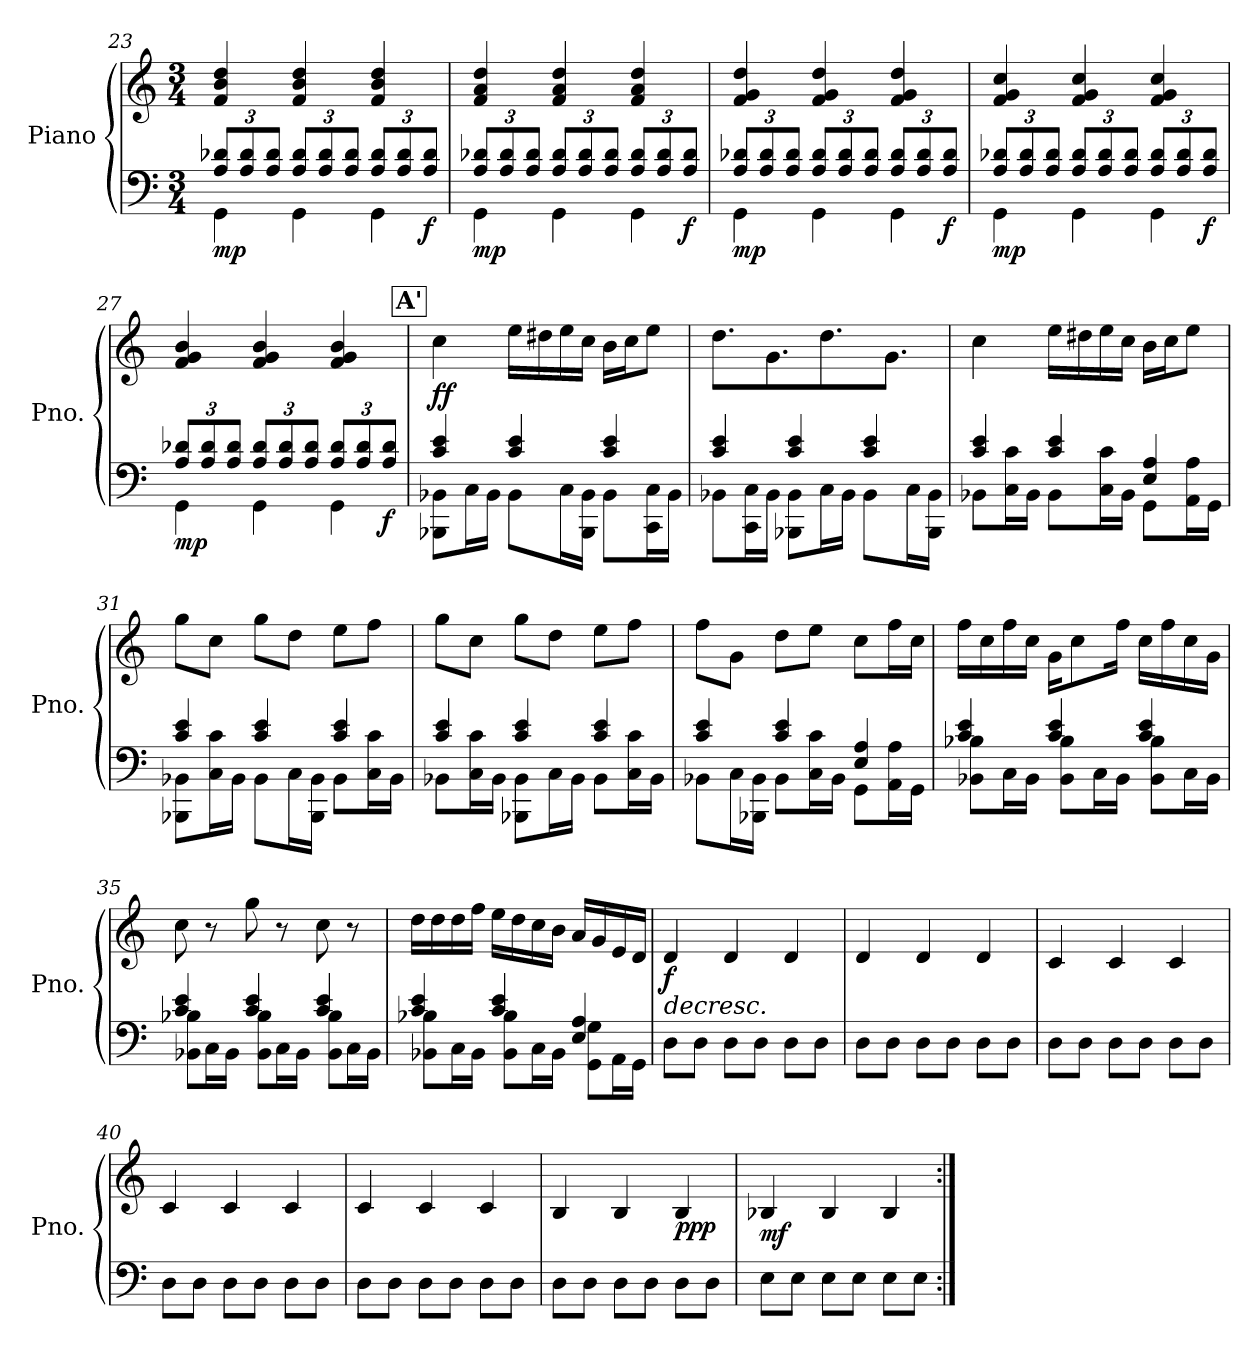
**kern	**kern	**dynam
*part1	*part1	*part1
*staff2	*staff1	*staff1/2
*I"Piano	*	*
*I'Pno.	*	*
*clefF4	*clefG2	*
*k[]	*k[]	*
*M3/4	*M3/4	*
*Xbrackettup	*	*
=23	=23	=23
*^	*	*
!	!	!	!LO:DY:b=2
12A/ 12d-X/L	4GG\	4f/ 4b/ 4dd/	mp
12A/ 12d-/	.	.	.
12A/ 12d-/J	.	.	.
12A/ 12d-/L	4GG\	4f/ 4b/ 4dd/	.
12A/ 12d-/	.	.	.
12A/ 12d-/J	.	.	.
12A/ 12d-/L	4GG\	4f/ 4b/ 4dd/	.
12A/ 12d-/	.	.	.
!	!	!	!LO:DY:b=2
12A/ 12d-/J	.	.	f
=24	=24	=24	=24
!	!	!	!LO:DY:b=2
12A/ 12d-X/L	4GG\	4f/ 4a/ 4dd/	mp
12A/ 12d-/	.	.	.
12A/ 12d-/J	.	.	.
12A/ 12d-/L	4GG\	4f/ 4a/ 4dd/	.
12A/ 12d-/	.	.	.
12A/ 12d-/J	.	.	.
12A/ 12d-/L	4GG\	4f/ 4a/ 4dd/	.
12A/ 12d-/	.	.	.
!	!	!	!LO:DY:b=2
12A/ 12d-/J	.	.	f
!!LO:LB:g=z
=25	=25	=25	=25
!	!	!	!LO:DY:b=2
12A/ 12d-X/L	4GG\	4f/ 4g/ 4dd/	mp
12A/ 12d-/	.	.	.
12A/ 12d-/J	.	.	.
12A/ 12d-/L	4GG\	4f/ 4g/ 4dd/	.
12A/ 12d-/	.	.	.
12A/ 12d-/J	.	.	.
12A/ 12d-/L	4GG\	4f/ 4g/ 4dd/	.
12A/ 12d-/	.	.	.
!	!	!	!LO:DY:b=2
12A/ 12d-/J	.	.	f
=26	=26	=26	=26
!	!	!	!LO:DY:b=2
12A/ 12d-X/L	4GG\	4f/ 4g/ 4cc/	mp
12A/ 12d-/	.	.	.
12A/ 12d-/J	.	.	.
12A/ 12d-/L	4GG\	4f/ 4g/ 4cc/	.
12A/ 12d-/	.	.	.
12A/ 12d-/J	.	.	.
12A/ 12d-/L	4GG\	4f/ 4g/ 4cc/	.
12A/ 12d-/	.	.	.
!	!	!	!LO:DY:b=2
12A/ 12d-/J	.	.	f
=27	=27	=27	=27
!	!	!	!LO:DY:b=2
12A/ 12d-X/L	4GG\	4f/ 4g/ 4b/	mp
12A/ 12d-/	.	.	.
12A/ 12d-/J	.	.	.
12A/ 12d-/L	4GG\	4f/ 4g/ 4b/	.
12A/ 12d-/	.	.	.
12A/ 12d-/J	.	.	.
12A/ 12d-/L	4GG\	4f/ 4g/ 4b/	.
12A/ 12d-/	.	.	.
!	!	!	!LO:DY:b=2
12A/ 12d-/J	.	.	f
!!LO:LB:g=z
!!LO:REH:place=s1:a:B:fs=14:t=A'
=28	=28	=28	=28
!	!	!	!LO:DY:b
4c/ 4e/	8BBB-X\ 8BB-X\L	4cc\	ff
.	16C\L	.	.
.	16BB-\JJ	.	.
4c/ 4e/	8BB-\L	16ee\LL	.
.	.	16dd#X\	.
.	16C\L	16ee\	.
.	16BBB-\ 16BB-\JJ	16cc\JJ	.
4c/ 4e/	8BB-\L	16b\LL	.
.	.	16cc\J	.
.	16CC\ 16C\L	8ee\J	.
.	16BB-\JJ	.	.
=29	=29	=29	=29
4c/ 4e/	8BB-X\L	8.dd\L	.
.	16CC\ 16C\L	.	.
.	16BB-\JJ	8.g\	.
4c/ 4e/	8BBB-X\ 8BB-\L	.	.
.	16C\L	8.dd\	.
.	16BB-\JJ	.	.
4c/ 4e/	8BB-\L	.	.
.	.	8.g\J	.
.	16C\L	.	.
.	16BBB-\ 16BB-\JJ	.	.
=30	=30	=30	=30
4c/ 4e/	8BB-X\L	4cc\	.
.	16C\ 16c\L	.	.
.	16BB-\JJ	.	.
4c/ 4e/	8BB-\L	16ee\LL	.
.	.	16dd#X\	.
.	16C\ 16c\L	16ee\	.
.	16BB-\JJ	16cc\JJ	.
4E/ 4A/	8GG\L	16b\LL	.
.	.	16cc\J	.
.	16AA\ 16A\L	8ee\J	.
.	16GG\JJ	.	.
=31	=31	=31	=31
4c/ 4e/	8BBB-X\ 8BB-X\L	8gg\L	.
.	16C\ 16c\L	8cc\J	.
.	16BB-\JJ	.	.
4c/ 4e/	8BB-\L	8gg\L	.
.	16C\L	8dd\J	.
.	16BBB-\ 16BB-\JJ	.	.
4c/ 4e/	8BB-\L	8ee\L	.
.	16C\ 16c\L	8ff\J	.
.	16BB-\JJ	.	.
!!LO:LB:g=z
=32	=32	=32	=32
4c/ 4e/	8BB-X\L	8gg\L	.
.	16C\ 16c\L	8cc\J	.
.	16BB-\JJ	.	.
4c/ 4e/	8BBB-X\ 8BB-\L	8gg\L	.
.	16C\L	8dd\J	.
.	16BB-\JJ	.	.
4c/ 4e/	8BB-\L	8ee\L	.
.	16C\ 16c\L	8ff\J	.
.	16BB-\JJ	.	.
=33	=33	=33	=33
4c/ 4e/	8BB-X\L	8ff\L	.
.	16C\L	8g\J	.
.	16BBB-X\ 16BB-\JJ	.	.
4c/ 4e/	8BB-\L	8dd\L	.
.	16C\ 16c\L	8ee\J	.
.	16BB-\JJ	.	.
4E/ 4A/	8GG\L	8cc\L	.
.	16AA\ 16A\L	16ff\L	.
.	16GG\JJ	16cc\JJ	.
!!LO:PB:g=z
=34	=34	=34	=34
4c/ 4e/	8BB-X\ 8B-X\L	16ff\LL	.
.	.	16cc\	.
.	16C\L	16ff\	.
.	16BB-\JJ	16cc\JJ	.
4c/ 4e/	8BB-\ 8B-\L	16g\KL	.
.	.	8cc\	.
.	16C\L	.	.
.	16BB-\JJ	16ff\Jk	.
4c/ 4e/	8BB-\ 8B-\L	16cc\LL	.
.	.	16ff\	.
.	16C\L	16cc\	.
.	16BB-\JJ	16g\JJ	.
=35	=35	=35	=35
4c/ 4e/	8BB-X\ 8B-X\L	8cc\	.
.	16C\L	8r	.
.	16BB-\JJ	.	.
4c/ 4e/	8BB-\ 8B-\L	8gg\	.
.	16C\L	8r	.
.	16BB-\JJ	.	.
4c/ 4e/	8BB-\ 8B-\L	8cc\	.
.	16C\L	8r	.
.	16BB-\JJ	.	.
=36	=36	=36	=36
4c/ 4e/	8BB-X\ 8B-X\L	16dd\LL	.
.	.	16dd\	.
.	16C\L	16dd\	.
.	16BB-\JJ	16ff\JJ	.
4c/ 4e/	8BB-\ 8B-\L	16ee\LL	.
.	.	16dd\	.
.	16C\L	16cc\	.
.	16BB-\JJ	16b\JJ	.
4E/ 4A/	8GG\ 8G\L	16a/LL	.
.	.	16g/	.
.	16AA\L	16e/	.
.	16GG\JJ	16d/JJ	.
!!LO:LB:g=z
=37	=37	=37	=37
!	!	!	!LO:HP:b
!	!	!	!LO:DY:n=1:b
*v	*v	*	*
8D\L	4d/	> f
8D\J	.	.
8D\L	4d/	.
8D\J	.	.
8D\L	4d/	.
8D\J	.	.
=38	=38	=38
8D\L	4d/	.
8D\J	.	.
8D\L	4d/	.
8D\J	.	.
8D\L	4d/	.
8D\J	.	.
=39	=39	=39
8D\L	4c/	.
8D\J	.	.
8D\L	4c/	.
8D\J	.	.
8D\L	4c/	.
8D\J	.	.
=40	=40	=40
8D\L	4c/	.
8D\J	.	.
8D\L	4c/	.
8D\J	.	.
8D\L	4c/	.
8D\J	.	.
!!LO:LB:g=z
=41	=41	=41
8D\L	4c/	.
8D\J	.	.
8D\L	4c/	.
8D\J	.	.
8D\L	4c/	.
8D\J	.	.
=42	=42	=42
8D\L	4B/	.
8D\J	.	.
8D\L	4B/	.
8D\J	.	.
!	!	!LO:DY:b
8D\L	4B/	ppp
8D\J	.	.
.	.	]
=43	=43	=43
!	!	!LO:DY:b
8E\L	4B-X/	mf
8E\J	.	.
8E\L	4B-/	.
8E\J	.	.
8E\L	4B-/	.
8E\J	.	.
=:|!	=:|!	=:|!
*-	*-	*-
